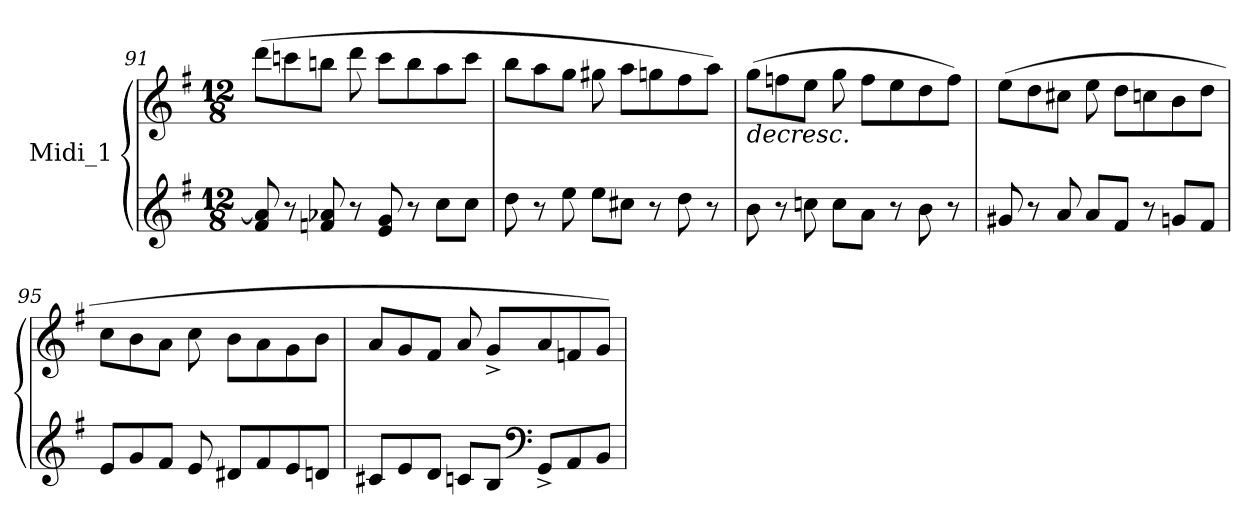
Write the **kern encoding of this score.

**kern	**kern
*part1	*part1
*staff2	*staff1
*I"Midi_1	*
*clefG2	*clefG2
*k[f#]	*k[f#]
*G:	*G:
*M12/8	*M12/8
=91	=91
8f#i/ 8a/]	(>8ddd\L
8r	8cccni\
8fn/ 8a-X/	8bbni\J
8r	8ddd\
8e/ 8g/	8ccc\L
8r	8bb\
8cc\L	8aa\
8cc\J	8ccc\J
=92	=92
8dd\	8bb\L
8r	8aa\
8ee\	8gg\J
8ee\L	8gg#X\
8cc#X\J	8aa\L
8r	8ggn\
8dd\	8ff#i\
8r	8aa\J)
!!LO:LB:g=z
=93	=93
!	!LO:TX:b:i:t=decresc.
8b\	(>8gg\L
8r	8ffn\
8ccni\	8ee\J
8cc\L	8gg\
8a\J	8ff\L
8r	8ee\
8b\	8dd\
8r	8ff\J)
!!LO:PB:g=z
=94	=94
8g#X/	(>8ee\L
8r	8dd\
8a/	8cc#X\J
8a/L	8ee\
8f#i/J	8dd\L
8r	8ccn\
8gn/L	8b\
8f#/J	8dd\J
=95	=95
8e/L	8cc\L
8g/	8b\
8f#/J	8a\J
8e/	8cc\
8d#X/L	8b\L
8f#/	8a\
8e/	8g\
8dn/J	8b\J
=96	=96
8c#X/L	8a/L
8e/	8g/
8d/J	8f#i/J
8cn/L	8a/
8B/J	8g^/L
*clefF4	*
8GG^/L	8a/
8AA/	8fn/
8BB/J	8g/J)
=	=
*-	*-
